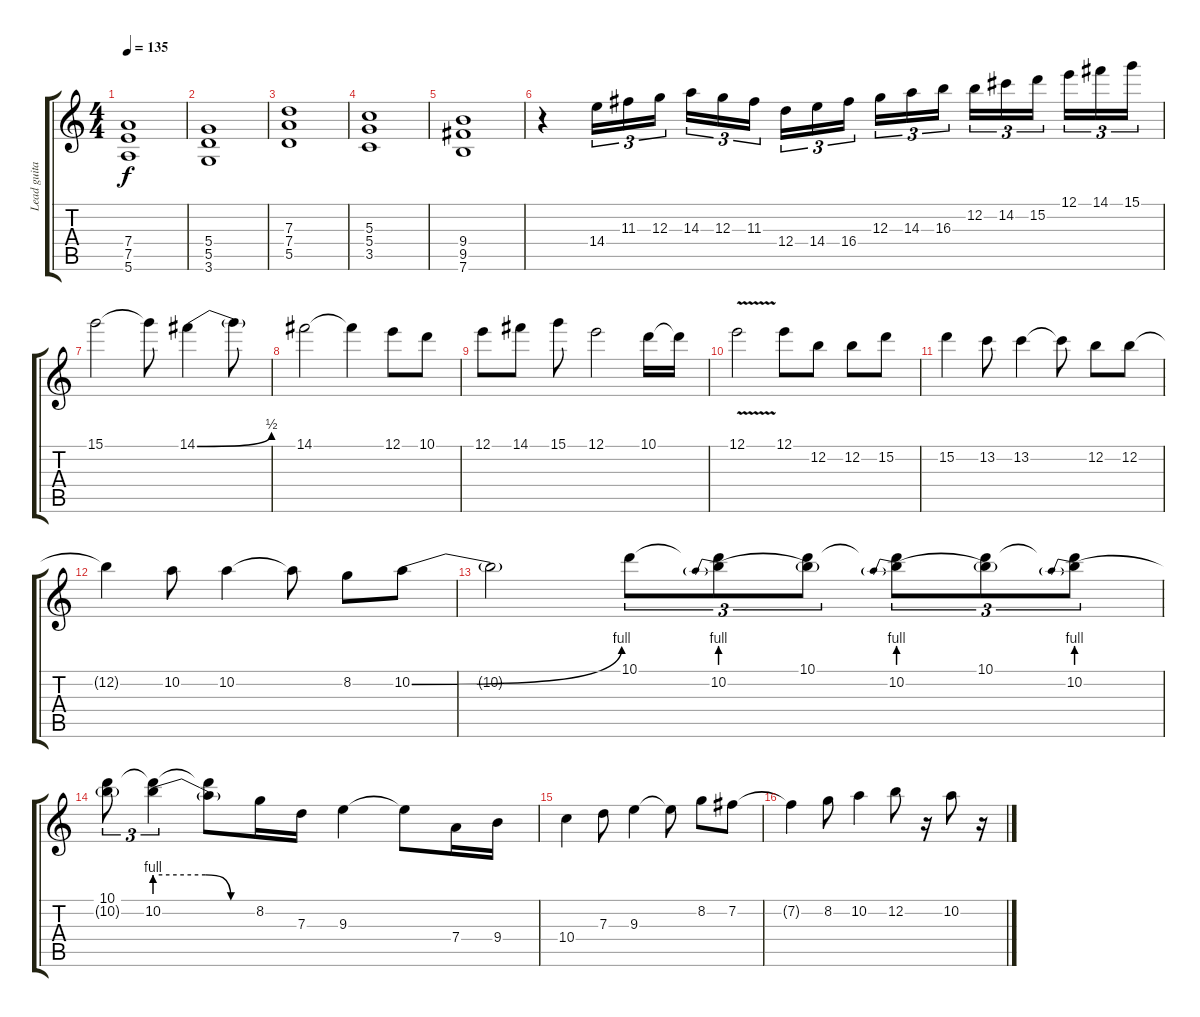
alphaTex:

\track ("Lead guitar" "Lead guita") {instrument distortionguitar}
\staff {score tabs}
\tuning (E4 B3 G3 D3 A2 E2) {hide}
\ts (4 4)
\tempo 135
\clef g2
\ks c
(7.4 7.5 5.6).1{dy f} |
(5.4 5.5 3.6).1 |
(7.3 7.4 5.5).1 |
(5.3 5.4 3.5).1 |
(9.4 9.5 7.6).1 |
r.4{instrument distortionguitar} 14.4.16{tu (3 2)} 11.3.16{tu (3 2)} 12.3.16{tu (3 2) beam splitsecondary} 14.3.16{tu (3 2)} 12.3.16{tu (3 2)} 11.3.16{tu (3 2)} 12.4.16{tu (3 2)} 14.4.16{tu (3 2)} 16.4.16{tu (3 2) beam splitsecondary} 12.3.16{tu (3 2)} 14.3.16{tu (3 2)} 16.3.16{tu (3 2)} 12.2.16{tu (3 2)} 14.2.16{tu (3 2)} 15.2.16{tu (3 2) beam splitsecondary} 12.1.16{tu (3 2)} 14.1.16{tu (3 2)} 15.1.16{tu (3 2)} |
15.1.2 15.1{t}.8 14.1{be (bend 0 0 60 2)}.4 14.1{t}.8 |
14.1.2 14.1{t}.4 12.1.8 10.1.8 |
12.1.8 14.1.8 15.1.8 12.1.2 10.1.16 10.1{t}.16 |
12.1{v}.2 12.1.8 12.2.8 12.2.8 15.2.8 |
15.2.4 13.2.8 13.2.4 13.2{t}.8 12.2.8 12.2.8 |
12.2{t}.4 10.2.8 10.2.4 10.2{t}.8 8.2.8 10.2{be (bend 0 0 60 4)}.8 |
10.2{t}.2 10.1.8{tu (3 2)} (10.1{t} 10.2{be (prebend 0 4 60 4)}).8{tu (3 2)} (10.1 10.2{t}).8{tu (3 2)} (10.1{t} 10.2{be (prebend 0 4 60 4)}).8{tu (3 2)} (10.1 10.2{t}).8{tu (3 2)} (10.1{t} 10.2{be (prebend 0 4 60 4)}).8{tu (3 2)} |
(10.1 10.2{t}).8{tu (3 2)} (10.1{t} 10.2{be (custom 0 4 30 4 45 0 60 0)}).4{tu (3 2)} (10.1{t} 10.2{t}).8 8.2.16 7.3.16 9.3.4 9.3{t}.8 7.4.16 9.4.16 |
10.4.4 7.3.8 9.3.4 9.3{t}.8 8.2.8 7.2.8 |
7.2{t}.4 8.2.8 10.2.4 12.2.8 r.16 10.2.8 r.16
